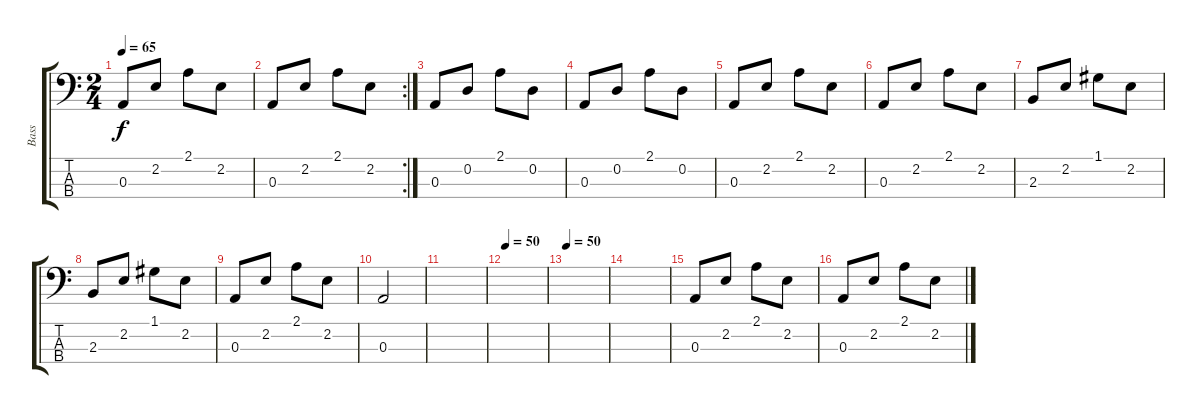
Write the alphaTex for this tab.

\track ("Bass" "Bass") {instrument electricbasspick}
\staff {score tabs}
\tuning (G2 D2 A1 E1) {hide}
\ts (2 4)
\tempo 65
\clef f4
\ks c
0.3.8{dy f} 2.2.8 2.1.8 2.2.8 |
\rc 2
0.3.8 2.2.8 2.1.8 2.2.8 |
0.3.8 0.2.8 2.1.8 0.2.8 |
0.3.8 0.2.8 2.1.8 0.2.8 |
0.3.8 2.2.8 2.1.8 2.2.8 |
0.3.8 2.2.8 2.1.8 2.2.8 |
2.3.8 2.2.8 1.1.8 2.2.8 |
2.3.8 2.2.8 1.1.8 2.2.8 |
0.3.8 2.2.8 2.1.8 2.2.8 |
0.3.2 |
|
\tempo 50
|
\tempo 50
|
|
0.3.8 2.2.8 2.1.8 2.2.8 |
0.3.8 2.2.8 2.1.8 2.2.8
